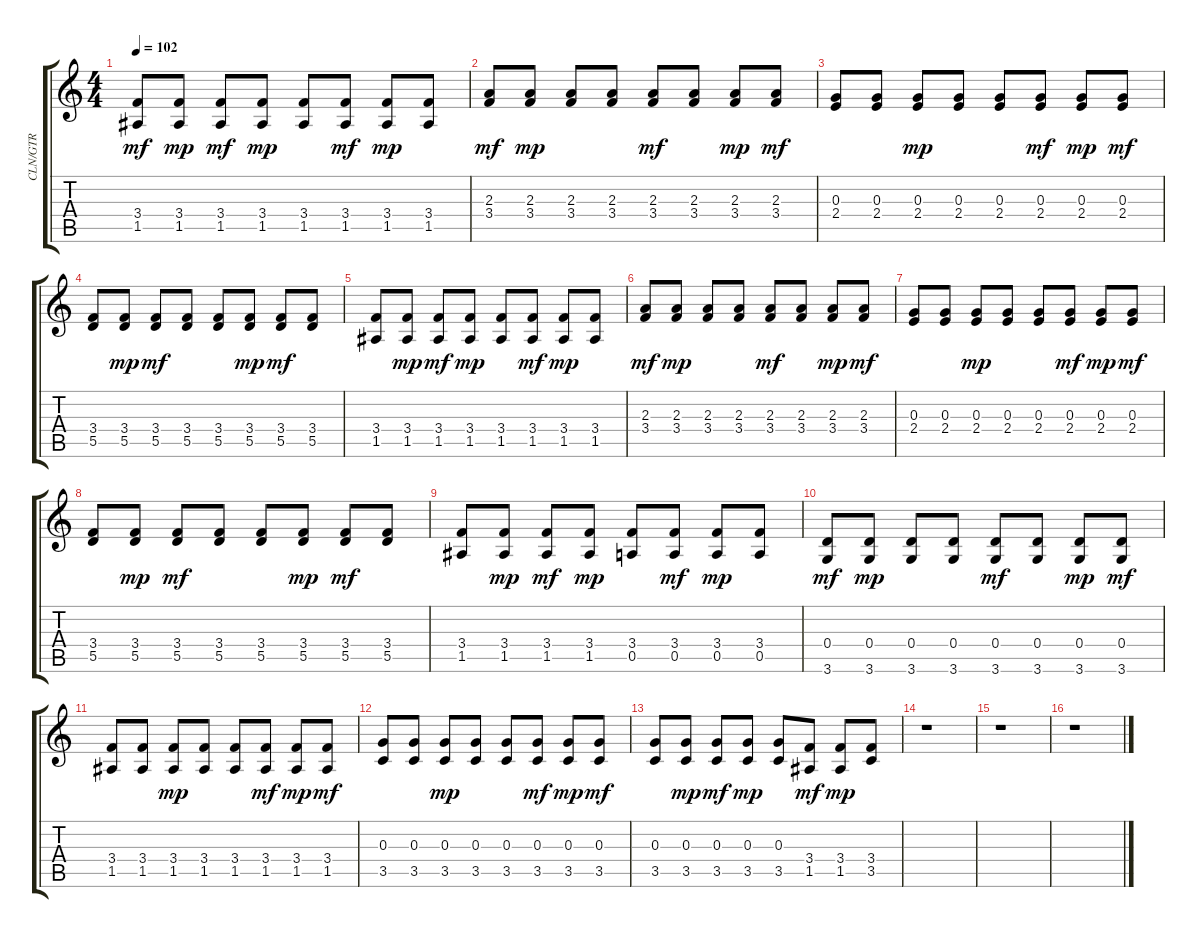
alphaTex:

\track ("CLN/GTR" "CLN/GTR") {instrument electricguitarclean}
\staff {score tabs}
\tuning (E4 B3 G3 D3 A2 E2) {hide}
\ts (4 4)
\tempo 102
\clef g2
\ks c
(3.4 1.5).8{dy mf} (3.4 1.5).8{dy mp} (3.4 1.5).8{dy mf} (3.4 1.5).8{dy mp} (3.4 1.5).8 (3.4 1.5).8{dy mf} (3.4 1.5).8{dy mp} (3.4 1.5).8 |
(2.3 3.4).8{dy mf} (2.3 3.4).8{dy mp} (2.3 3.4).8 (2.3 3.4).8 (2.3 3.4).8{dy mf} (2.3 3.4).8 (2.3 3.4).8{dy mp} (2.3 3.4).8{dy mf} |
(0.3 2.4).8 (0.3 2.4).8 (0.3 2.4).8{dy mp} (0.3 2.4).8 (0.3 2.4).8 (0.3 2.4).8{dy mf} (0.3 2.4).8{dy mp} (0.3 2.4).8{dy mf} |
(3.4 5.5).8 (3.4 5.5).8{dy mp} (3.4 5.5).8{dy mf} (3.4 5.5).8 (3.4 5.5).8 (3.4 5.5).8{dy mp} (3.4 5.5).8{dy mf} (3.4 5.5).8 |
(3.4 1.5).8 (3.4 1.5).8{dy mp} (3.4 1.5).8{dy mf} (3.4 1.5).8{dy mp} (3.4 1.5).8 (3.4 1.5).8{dy mf} (3.4 1.5).8{dy mp} (3.4 1.5).8 |
(2.3 3.4).8{dy mf} (2.3 3.4).8{dy mp} (2.3 3.4).8 (2.3 3.4).8 (2.3 3.4).8{dy mf} (2.3 3.4).8 (2.3 3.4).8{dy mp} (2.3 3.4).8{dy mf} |
(0.3 2.4).8 (0.3 2.4).8 (0.3 2.4).8{dy mp} (0.3 2.4).8 (0.3 2.4).8 (0.3 2.4).8{dy mf} (0.3 2.4).8{dy mp} (0.3 2.4).8{dy mf} |
(3.4 5.5).8 (3.4 5.5).8{dy mp} (3.4 5.5).8{dy mf} (3.4 5.5).8 (3.4 5.5).8 (3.4 5.5).8{dy mp} (3.4 5.5).8{dy mf} (3.4 5.5).8 |
(3.4 1.5).8 (3.4 1.5).8{dy mp} (3.4 1.5).8{dy mf} (3.4 1.5).8{dy mp} (3.4 0.5).8 (3.4 0.5).8{dy mf} (3.4 0.5).8{dy mp} (3.4 0.5).8 |
(0.4 3.6).8{dy mf} (0.4 3.6).8{dy mp} (0.4 3.6).8 (0.4 3.6).8 (0.4 3.6).8{dy mf} (0.4 3.6).8 (0.4 3.6).8{dy mp} (0.4 3.6).8{dy mf} |
(3.4 1.5).8 (3.4 1.5).8 (3.4 1.5).8{dy mp} (3.4 1.5).8 (3.4 1.5).8 (3.4 1.5).8{dy mf} (3.4 1.5).8{dy mp} (3.4 1.5).8{dy mf} |
(0.3 3.5).8 (0.3 3.5).8 (0.3 3.5).8{dy mp} (0.3 3.5).8 (0.3 3.5).8 (0.3 3.5).8{dy mf} (0.3 3.5).8{dy mp} (0.3 3.5).8{dy mf} |
(0.3 3.5).8 (0.3 3.5).8{dy mp} (0.3 3.5).8{dy mf} (0.3 3.5).8{dy mp} (0.3 3.5).8 (3.4 1.5).8{dy mf} (3.4 1.5).8{dy mp} (3.4 3.5).8 |
r.1 |
r.1 |
r.1
